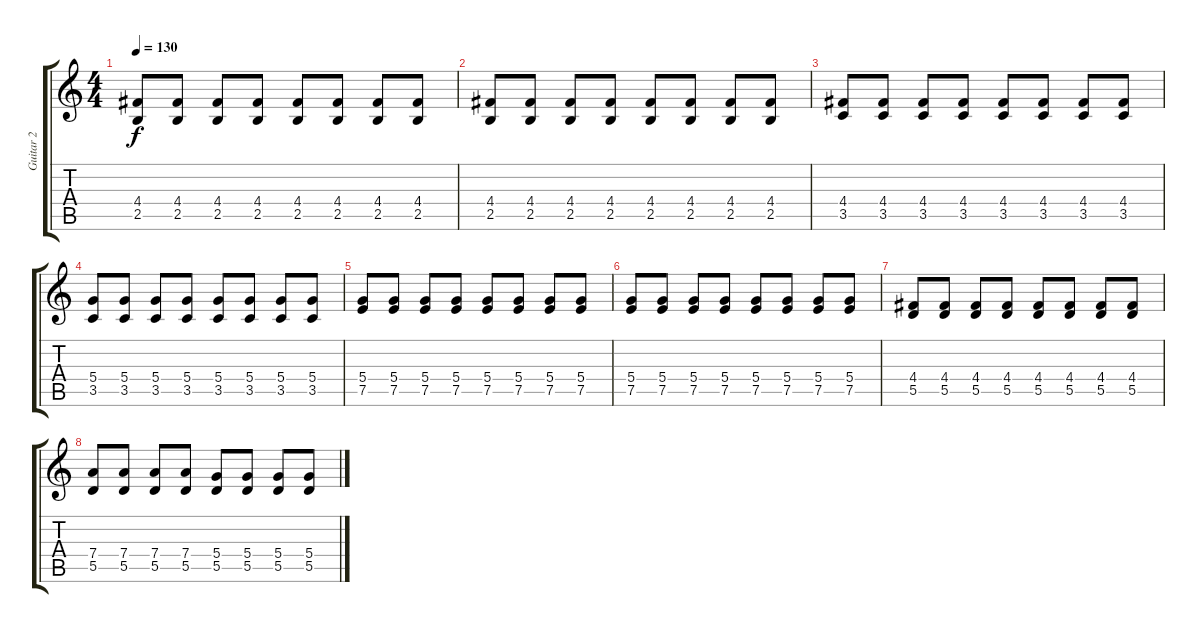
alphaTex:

\track ("Guitar 2" "Guitar 2") {instrument distortionguitar}
\staff {score tabs}
\tuning (E4 B3 G3 D3 A2 E2) {hide}
\ts (4 4)
\tempo 130
\clef g2
\ks c
(4.4 2.5).8{dy f} (4.4 2.5).8 (4.4 2.5).8 (4.4 2.5).8 (4.4 2.5).8 (4.4 2.5).8 (4.4 2.5).8 (4.4 2.5).8 |
(4.4 2.5).8 (4.4 2.5).8 (4.4 2.5).8 (4.4 2.5).8 (4.4 2.5).8 (4.4 2.5).8 (4.4 2.5).8 (4.4 2.5).8 |
(4.4 3.5).8 (4.4 3.5).8 (4.4 3.5).8 (4.4 3.5).8 (4.4 3.5).8 (4.4 3.5).8 (4.4 3.5).8 (4.4 3.5).8 |
(5.4 3.5).8 (5.4 3.5).8 (5.4 3.5).8 (5.4 3.5).8 (5.4 3.5).8 (5.4 3.5).8 (5.4 3.5).8 (5.4 3.5).8 |
(5.4 7.5).8 (5.4 7.5).8 (5.4 7.5).8 (5.4 7.5).8 (5.4 7.5).8 (5.4 7.5).8 (5.4 7.5).8 (5.4 7.5).8 |
(5.4 7.5).8 (5.4 7.5).8 (5.4 7.5).8 (5.4 7.5).8 (5.4 7.5).8 (5.4 7.5).8 (5.4 7.5).8 (5.4 7.5).8 |
(4.4 5.5).8 (4.4 5.5).8 (4.4 5.5).8 (4.4 5.5).8 (4.4 5.5).8 (4.4 5.5).8 (4.4 5.5).8 (4.4 5.5).8 |
(7.4 5.5).8 (7.4 5.5).8 (7.4 5.5).8 (7.4 5.5).8 (5.4 5.5).8 (5.4 5.5).8 (5.4 5.5).8 (5.4 5.5).8
